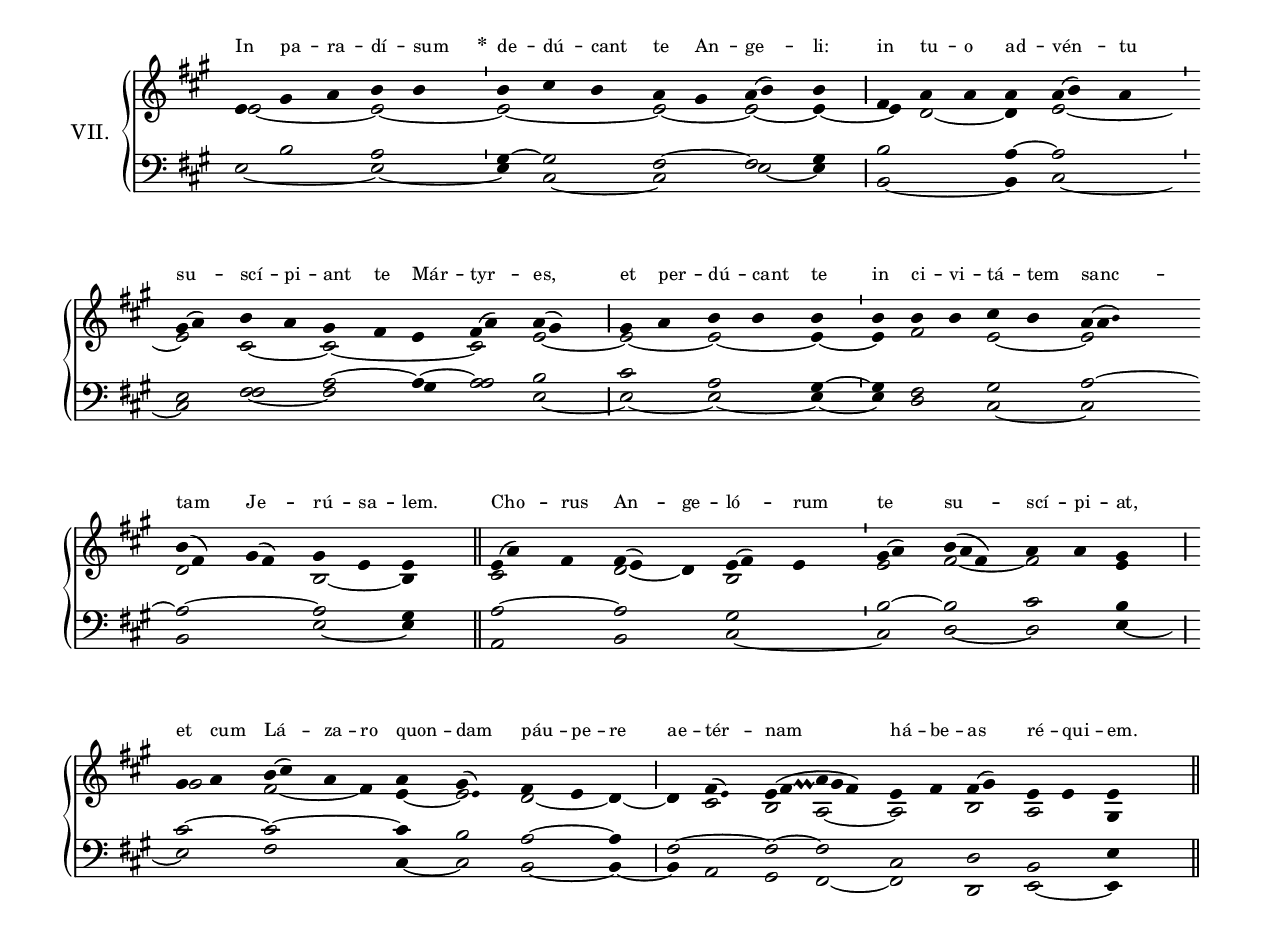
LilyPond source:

\version "2.22.0"
\include "gregorian.ly"
\include "noh2.ily"

%Proofed 3/15

global = {
  \cadenzaOn
  \override Glissando #'thickness = #2.0
  \set tieWaitForNote = ##t
}

chantText = \lyricmode {
	In pa -- ra -- dí -- sum \set stanza = "*"
 de -- dú -- cant te An -- ge -- li: in tu -- o ad -- vén -- tu su -- scí -- pi -- ant te Már -- tyr -- es, et per -- dú -- cant te in ci -- vi -- tá -- tem sanc -- tam Je -- rú -- sa -- lem. Cho -- rus An -- ge -- ló -- rum te su -- scí -- pi -- at, et cum Lá -- za -- ro quon -- dam páu -- pe -- re ae -- tér -- nam há -- be -- as ré -- qui -- em. 
}

chantMusic = {
  \tieDown
	\key a \major
e'4 
gis'4 a'4 b'4 b'4 
\divisioMinima
b'4 cis''4 b'4 
a'4 
gis'4 a'4( b'4) b'4 
\divisioMaior
fis'4 
a'4 a'4 
a'4 a'4( b'4) a'4 
\divisioMinima
\bar "" \break

gis'4( a'4) b'4 a'4 gis'4 
fis'4 
e'4 fis'4( a'4) a'4( gis'4) 
\divisioMaior
gis'4 
a'4 b'4 b'4 
b'4 
\divisioMinima
b'4 
b'4 b'4 cis''4 b'4 
a'4( a'4 \once \tweak #'font-size #-4 b'4)
\bar "" \break

b'4( fis'4) 
gis'4( fis'4) gis'4 e'4 e'4 
\finalis
e'4( a'4) fis'4 
fis'4( e'4) d'4 e'4( fis'4) e'4 
\divisioMinima
gis'4( a'4) 
b'4( a'4 fis'4) a'4 a'4 gis'4 
\divisioMaior
\bar "" \break

gis'4 
a'4 
b'4( cis''4) a'4 fis'4 
a'4 gis'4( \once \tweak #'font-size #-4 e'4) 
fis'4 e'4 d'4 
\divisioMaior
d'4 fis'4( \once \tweak #'font-size #-4 e'4) e'4( fis'4 \quil gis'4 a'4 gis'4 fis'4) 
e'4 fis'4 fis'4( gis'4) 
e'4 e'4 e'4 
\finalis
}

altoMusic = {
	e'2*6/4~ 
e'2*4/4~ 
e'2*6/4~ 
e'2*4/4~ 
e'2*4/4~ 
e'4~ 
e'4 
d'2*4/4~ 
d'4 
e'2*6/4~ 
e'2*4/4 
cis'2*4/4~ 
cis'2*6/4~ 
cis'2*4/4 
e'2*4/4~ 
e'2*4/4~ 
e'2*4/4~ 
e'4~ 
e'4 
fis'2*4/4 
e'2*4/4~ 
e'2*6/4 
d'2*8/4 
b2*4/4~ 
b4 
cis'2*6/4 
d'2*4/4~ 
d'4 
b2*6/4 
e'2*4/4 
fis'2*6/4~ 
fis'2*4/4 
e'4 
gis'2*4/4 
fis'2*6/4~ 
fis'4 
e'4~ 
e'2*4/4 
d'2*4/4~ 
d'4~ 
d'4 
cis'2*4/4 
b2*6/4 
a2*6/4~ 
a2*4/4 
b2*4/4 
a2*4/4 
gis4 
}

tenorMusic = {
	\key a \major
s4 
b2*4/4 
a2*4/4 
\divisioMinima
gis4~ 
gis2*4/4 
fis2*4/4~ 
fis2*4/4 
gis4 
\divisioMaior
b2*6/4 
a4~ 
a2*6/4 
\divisioMinima
e2*4/4 
\shiftRight fis2*4/4 
a2*4/4~ 
a4~ 
a2*4/4 
b2*4/4 
\divisioMaior
cis'2*4/4 
a2*4/4 
gis4~ 
\divisioMinima
gis4 
fis2*4/4 
gis2*4/4 
a2*6/4~ 
a2*8/4~ 
a2*4/4 
gis4 
\finalis
a2*6/4~ 
a2*6/4 
gis2*6/4 
\divisioMinima
b2*4/4~ 
b2*6/4 
cis'2*4/4 
b4 
\divisioMaior
cis'2*4/4~ 
cis'2*8/4~ 
cis'4 
b2*4/4 
a2*4/4~ 
a4 
\divisioMaior
fis2*6/4~ 
fis2*6/4~ 
fis2*6/4 
cis2*4/4 
d2*4/4 
b,2*4/4 
e4 
\finalis
}

bassMusic = {
	e2*6/4~ 
e2*4/4~ 
e4 
cis2*4/4~ 
cis2*4/4 
e2*4/4~ 
e4 
b,2*6/4~ 
b,4 
cis2*6/4~ 
cis2*4/4 
fis2*4/4~ 
fis2*4/4 
gis4 
\shiftRight a2*4/4 
e2*4/4~ 
e2*4/4~ 
e2*4/4~ 
e4~ 
e4 
d2*4/4 
cis2*4/4~ 
cis2*6/4 
b,2*8/4 
e2*4/4~ 
e4 
a,2*6/4 
b,2*6/4 
cis2*6/4~ 
cis2*4/4 
d2*6/4~ 
d2*4/4 
e4~ 
e2*4/4 
fis2*8/4 
cis4~ 
cis2*4/4 
b,2*4/4~ 
b,4~ 
b,4 
a,2*4/4 
gis,2*6/4 
fis,2*6/4~ 
fis,2*4/4 
d,2*4/4 
e,2*4/4~ 
e,4 
}

voiceLines = {
  \voiceLineStyle

  % Manually add line break
  %s2
  %\allowVoiceLineBreak
  %\voiceLine "down" "down" a2*3/2 a2*1/2
}

\score{
  <<
    \new Lyrics
    \new GrandStaff <<
      \set GrandStaff.autoBeaming = ##f
      \set GrandStaff.instrumentName = \markup \center-column {
        "VII."
      }
      \new Staff = up <<
        \new Voice = "chant" {
          \voiceOne \global \chantMusic
        }
        \new Voice {
          \voiceTwo \global \altoMusic
        }
      >>

      \new Staff = down <<
        \clef bass
        \new Voice {
          \voiceOne \global \tenorMusic
        }
        \new Voice {
          \voiceTwo \global \bassMusic
        }
        \new Voice {
          \voiceThree \global \voiceLines
        }
      >>
    >>
    \context Lyrics {
      \lyricsto chant {
        \chantText
      }
    }
  >>
}
